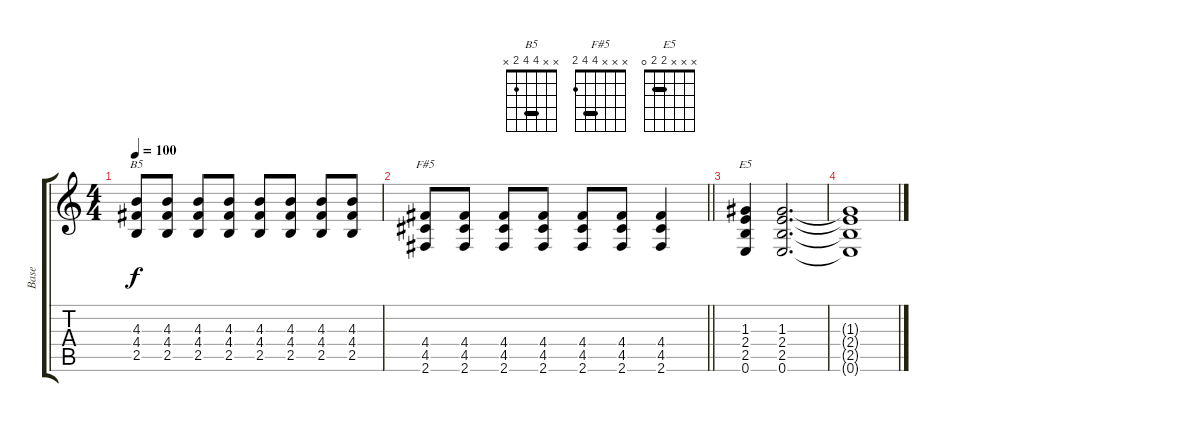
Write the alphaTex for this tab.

\track ("Base" "Base") {instrument overdrivenguitar}
\staff {score tabs}
\tuning (E4 B3 G3 D3 A2 E2) {hide}
\chord ("B5" x x 4 4 2 x) {barre 4}
\chord ("F#5" x x x 4 4 2) {barre 4}
\chord ("E5" x x x 2 2 0) {barre 2}
\ts (4 4)
\tempo 100
\clef g2
\ks c
(4.3 4.4 2.5).8{ch "B5" dy f} (4.3 4.4 2.5).8 (4.3 4.4 2.5).8 (4.3 4.4 2.5).8 (4.3 4.4 2.5).8 (4.3 4.4 2.5).8 (4.3 4.4 2.5).8 (4.3 4.4 2.5).8 |
\barLineRight lightlight
(4.4 4.5 2.6).8{ch "F#5"} (4.4 4.5 2.6).8 (4.4 4.5 2.6).8 (4.4 4.5 2.6).8 (4.4 4.5 2.6).8 (4.4 4.5 2.6).8 (4.4 4.5 2.6).4 |
(1.3 2.4 2.5 0.6).4{ch "E5"} (1.3 2.4 2.5 0.6).2{d} |
(1.3{t} 2.4{t} 2.5{t} 0.6{t}).1
